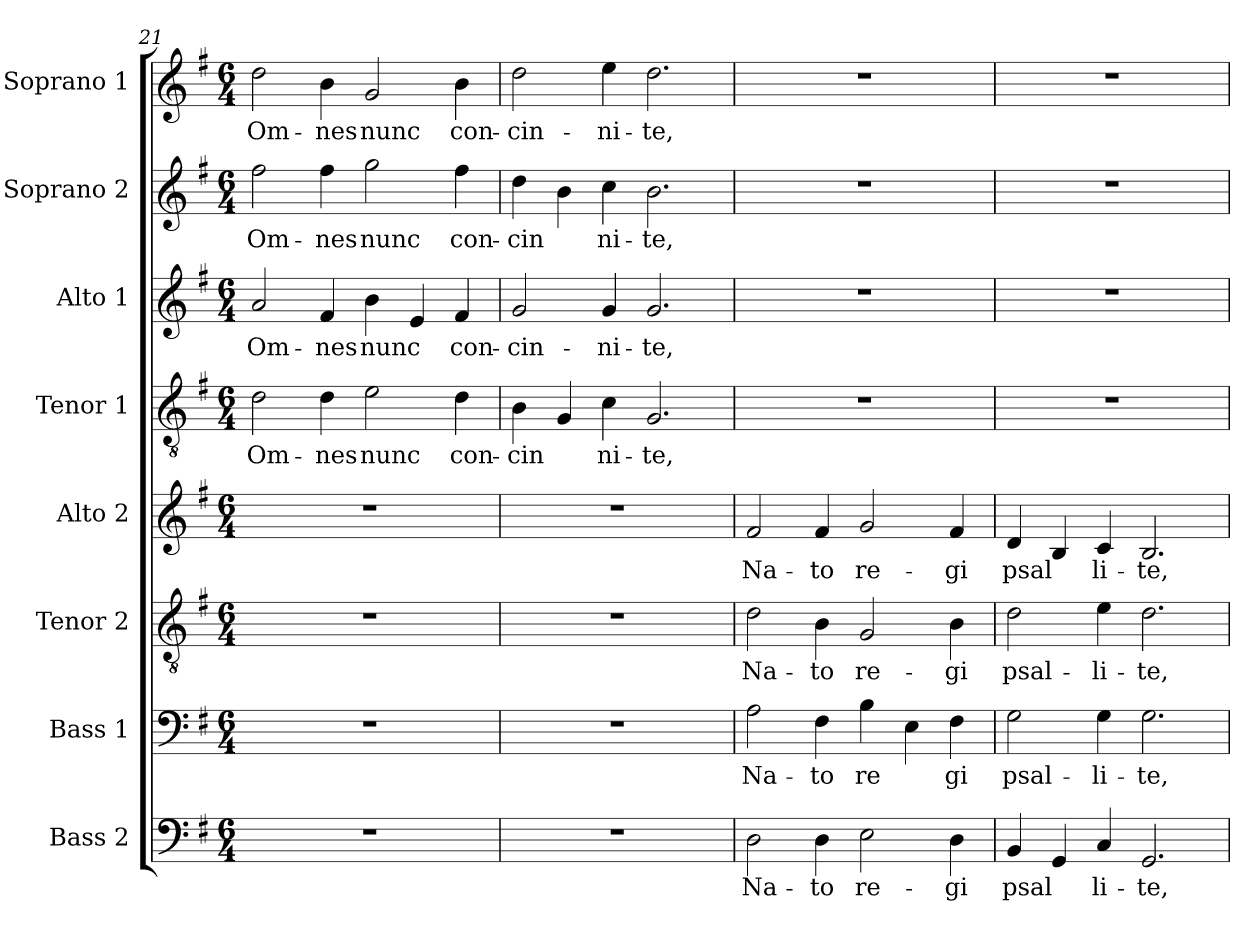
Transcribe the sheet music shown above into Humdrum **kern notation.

**kern	**text	**kern	**text	**kern	**text	**kern	**text	**kern	**text	**kern	**text	**kern	**text	**kern	**text
*part8	*part8	*part7	*part7	*part6	*part6	*part5	*part5	*part4	*part4	*part3	*part3	*part2	*part2	*part1	*part1
*staff8	*staff8	*staff7	*staff7	*staff6	*staff6	*staff5	*staff5	*staff4	*staff4	*staff3	*staff3	*staff2	*staff2	*staff1	*staff1
*I"Bass 2	*	*I"Bass 1	*	*I"Tenor 2	*	*I"Alto 2	*	*I"Tenor 1	*	*I"Alto 1	*	*I"Soprano 2	*	*I"Soprano 1	*
*I'B.	*	*I'B.	*	*I'T.	*	*I'A.	*	*I'T.	*	*I'A.	*	*I'S.	*	*I'S.	*
!!LO:PB:g=z
*clefF4	*	*clefF4	*	*clefGv2	*	*clefG2	*	*clefGv2	*	*clefG2	*	*clefG2	*	*clefG2	*
*k[f#]	*	*k[f#]	*	*k[f#]	*	*k[f#]	*	*k[f#]	*	*k[f#]	*	*k[f#]	*	*k[f#]	*
*G:	*	*G:	*	*G:	*	*G:	*	*G:	*	*G:	*	*G:	*	*G:	*
*M6/4	*	*M6/4	*	*M6/4	*	*M6/4	*	*M6/4	*	*M6/4	*	*M6/4	*	*M6/4	*
=21	=21	=21	=21	=21	=21	=21	=21	=21	=21	=21	=21	=21	=21	=21	=21
!	!	!	!	!	!	!	!	!	!LO:LY:b:cj	!	!LO:LY:b:cj	!	!LO:LY:b:cj	!	!LO:LY:b:cj
1.r	.	1.r	.	1.r	.	1.r	.	2d\	Om-	2a/	Om-	2ff#\	Om-	2dd\	Om-
!	!	!	!	!	!	!	!	!	!LO:LY:b:cj	!	!LO:LY:b:cj	!	!LO:LY:b:cj	!	!LO:LY:b:cj
.	.	.	.	.	.	.	.	4d\	-nes	4f#/	-nes	4ff#\	-nes	4b\	-nes
!	!	!	!	!	!	!	!	!	!LO:LY:b:cj	!	!LO:LY:b:cj	!	!LO:LY:b:cj	!	!LO:LY:b:cj
.	.	.	.	.	.	.	.	2e\	nunc	4b\	nunc	2gg\	nunc	2g/	nunc
!	!	!	!	!	!	!	!	!	!	!	!LO:LY:b:cj	!	!	!	!
.	.	.	.	.	.	.	.	.	.	4e/	.	.	.	.	.
!	!	!	!	!	!	!	!	!	!LO:LY:b:cj	!	!LO:LY:b:cj	!	!LO:LY:b:cj	!	!LO:LY:b:cj
.	.	.	.	.	.	.	.	4d\	con-	4f#/	con-	4ff#\	con-	4b\	con-
=22	=22	=22	=22	=22	=22	=22	=22	=22	=22	=22	=22	=22	=22	=22	=22
!	!	!	!	!	!	!	!	!	!LO:LY:b:cj	!	!LO:LY:b:cj	!	!LO:LY:b:cj	!	!LO:LY:b:cj
1.r	.	1.r	.	1.r	.	1.r	.	4B\	-cin-	2g/	-cin-	4dd\	-cin-	2dd\	-cin-
!	!	!	!	!	!	!	!	!	!LO:LY:b:cj	!	!	!	!LO:LY:b:cj	!	!
.	.	.	.	.	.	.	.	4G/	--	.	.	4b\	--	.	.
!	!	!	!	!	!	!	!	!	!LO:LY:b:cj	!	!LO:LY:b:cj	!	!LO:LY:b:cj	!	!LO:LY:b:cj
.	.	.	.	.	.	.	.	4c\	-ni-	4g/	-ni-	4cc\	-ni-	4ee\	-ni-
!	!	!	!	!	!	!	!	!	!LO:LY:b:cj	!	!LO:LY:b:cj	!	!LO:LY:b:cj	!	!LO:LY:b:cj
.	.	.	.	.	.	.	.	2.G/	-te,	2.g/	-te,	2.b\	-te,	2.dd\	-te,
=23	=23	=23	=23	=23	=23	=23	=23	=23	=23	=23	=23	=23	=23	=23	=23
!	!LO:LY:b:cj	!	!LO:LY:b:cj	!	!LO:LY:b:cj	!	!LO:LY:b:cj	!	!	!	!	!	!	!	!
2D\	Na-	2A\	Na-	2d\	Na-	2f#/	Na-	1.r	.	1.r	.	1.r	.	1.r	.
!	!LO:LY:b:cj	!	!LO:LY:b:cj	!	!LO:LY:b:cj	!	!LO:LY:b:cj	!	!	!	!	!	!	!	!
4D\	-to	4F#\	-to	4B\	-to	4f#/	-to	.	.	.	.	.	.	.	.
!	!LO:LY:b:cj	!	!LO:LY:b:cj	!	!LO:LY:b:cj	!	!LO:LY:b:cj	!	!	!	!	!	!	!	!
2E\	re-	4B\	re-	2G/	re-	2g/	re-	.	.	.	.	.	.	.	.
!	!	!	!LO:LY:b:cj	!	!	!	!	!	!	!	!	!	!	!	!
.	.	4E\	--	.	.	.	.	.	.	.	.	.	.	.	.
!	!LO:LY:b:cj	!	!LO:LY:b:cj	!	!LO:LY:b:cj	!	!LO:LY:b:cj	!	!	!	!	!	!	!	!
4D\	-gi	4F#\	-gi	4B\	-gi	4f#/	-gi	.	.	.	.	.	.	.	.
=24	=24	=24	=24	=24	=24	=24	=24	=24	=24	=24	=24	=24	=24	=24	=24
!	!LO:LY:b:cj	!	!LO:LY:b:cj	!	!LO:LY:b:cj	!	!LO:LY:b:cj	!	!	!	!	!	!	!	!
4BB/	psal-	2G\	psal-	2d\	psal-	4d/	psal-	1.r	.	1.r	.	1.r	.	1.r	.
!	!LO:LY:b:cj	!	!	!	!	!	!LO:LY:b:cj	!	!	!	!	!	!	!	!
4GG/	--	.	.	.	.	4B/	--	.	.	.	.	.	.	.	.
!	!LO:LY:b:cj	!	!LO:LY:b:cj	!	!LO:LY:b:cj	!	!LO:LY:b:cj	!	!	!	!	!	!	!	!
4C/	-li-	4G\	-li-	4e\	-li-	4c/	-li-	.	.	.	.	.	.	.	.
!	!LO:LY:b:cj	!	!LO:LY:b:cj	!	!LO:LY:b:cj	!	!LO:LY:b:cj	!	!	!	!	!	!	!	!
2.GG/	-te,	2.G\	-te,	2.d\	-te,	2.B/	-te,	.	.	.	.	.	.	.	.
=	=	=	=	=	=	=	=	=	=	=	=	=	=	=	=
*-	*-	*-	*-	*-	*-	*-	*-	*-	*-	*-	*-	*-	*-	*-	*-
